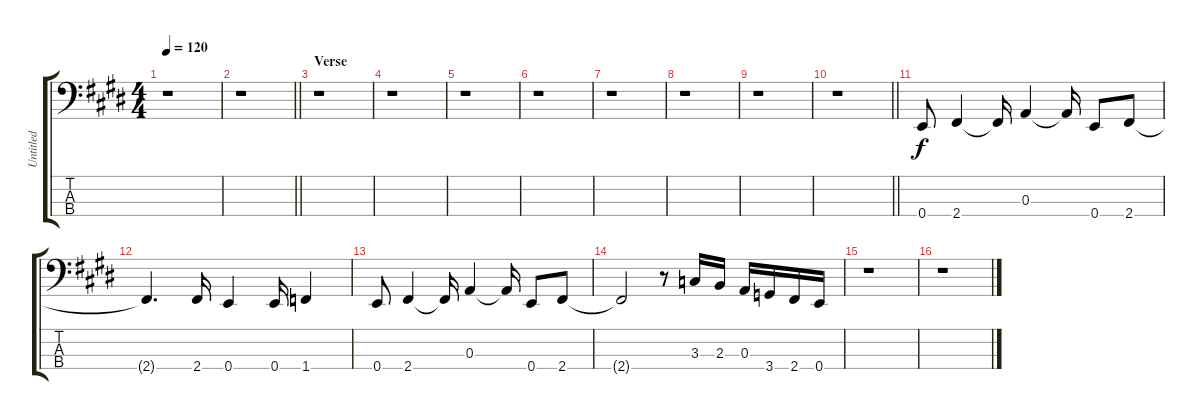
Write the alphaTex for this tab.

\track ("Untitled" "Untitled") {instrument electricbassfinger}
\staff {score tabs}
\tuning (G2 D2 A1 E1) {hide}
\ts (4 4)
\tempo 120
\clef f4
\ks e
r.1{dy f instrument electricbassfinger} |
\barLineRight lightlight
r.1 |
\section ("" "Verse")
r.1 |
r.1 |
r.1 |
r.1 |
r.1 |
r.1 |
r.1 |
\barLineRight lightlight
r.1 |
0.4.8 2.4.4 2.4{t}.16 0.3.4 0.3{t}.16 0.4.8 2.4.8 |
2.4{t}.4{d} 2.4.16 0.4.4 0.4.16 1.4.4 |
0.4.8 2.4.4 2.4{t}.16 0.3.4 0.3{t}.16 0.4.8 2.4.8 |
2.4{t}.2 r.8 3.3.16 2.3.16 0.3.16 3.4.16 2.4.16 0.4.16 |
r.1 |
r.1
